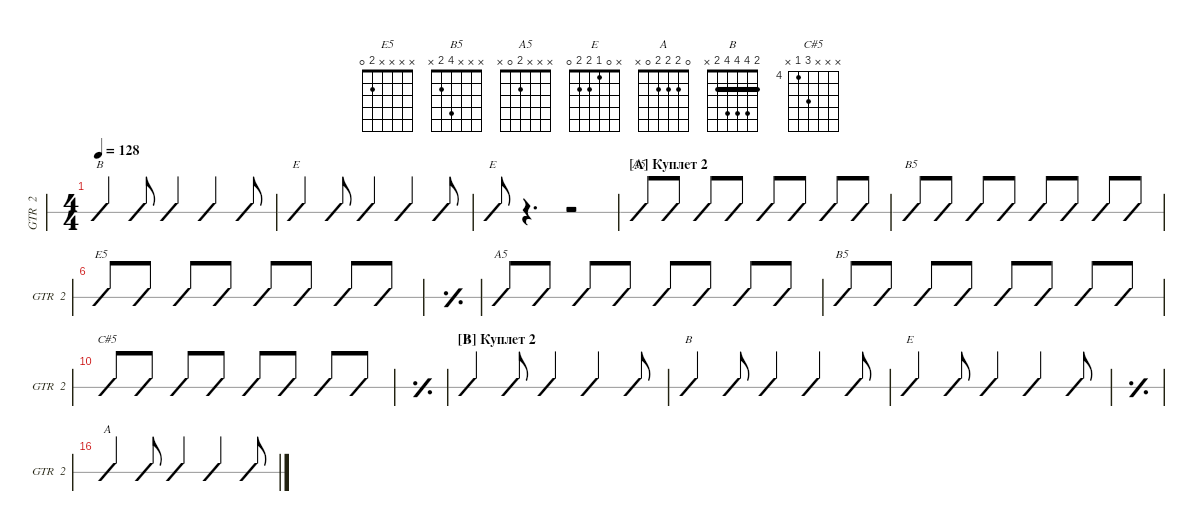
\defaultSystemsLayout 4
\hideDynamics
\bracketExtendMode groupsimilarinstruments
\singleTrackTrackNamePolicy allsystems
\multiTrackTrackNamePolicy allsystems
\otherSystemsTrackNameOrientation horizontal
\defaultBarNumberDisplay FirstOfSystem
\track ("Electric Guitar 2" "GTR  2") {instrument electricguitarclean}
\staff {slash}
\tuning (E4 B3 G3 D3 A2 E2)
\chord ("E5" x x x x 2 0)
\chord ("B5" x x x 4 2 x)
\chord ("A5" x x x 2 0 x)
\chord ("E" x 0 1 2 2 0)
\chord ("A" 0 2 2 2 0 x)
\chord ("B" 2 4 4 4 2 x) {barre 2}
\chord ("C#5" x x x 6 4 x) {firstfret 4}
\ts (4 4)
\tempo 128
\clef g2
\ks e
(2.5 4.4 4.3 4.2 2.1).4{ch "B" dy mf} (2.5 4.4 4.3 4.2 2.1).8 (2.5 4.4 4.3 4.2 2.1).4 (2.5 4.4 4.3 4.2 2.1).4 (2.5 4.4 4.3 4.2 2.1).8 |
(0.6 2.5 2.4 1.3 0.2).4{ch "E"} (0.6 2.5 2.4 1.3 0.2).8 (0.6 2.5 2.4 1.3 0.2).4 (0.6 2.5 2.4 1.3 0.2).4 (0.6 2.5 2.4 1.3 0.2).8 |
(0.6 2.5 2.4 1.3 0.2).8{ch "E"} r.4{d} r.2 |
\section ("A" "Куплет 2")
(0.5{pm} 2.4{pm}).8{ch "A5"} (0.5{pm} 2.4{pm}).8 (0.5{pm} 2.4{pm}).8 (0.5{pm} 2.4{pm}).8 (0.5{pm} 2.4{pm}).8 (0.5{pm} 2.4{pm}).8 (0.5{pm} 2.4{pm}).8 (0.5{pm} 2.4{pm}).8 |
(2.5{pm} 4.4{pm}).8{ch "B5"} (2.5{pm} 4.4{pm}).8 (2.5{pm} 4.4{pm}).8 (2.5{pm} 4.4{pm}).8 (2.5{pm} 4.4{pm}).8 (2.5{pm} 4.4{pm}).8 (2.5{pm} 4.4{pm}).8 (2.5{pm} 4.4{pm}).8 |
(0.6{pm} 2.5{pm}).8{ch "E5"} (0.6{pm} 2.5{pm}).8 (0.6{pm} 2.5{pm}).8 (0.6{pm} 2.5{pm}).8 (0.6{pm} 2.5{pm}).8 (0.6{pm} 2.5{pm}).8 (0.6{pm} 2.5{pm}).8 (0.6{pm} 2.5{pm}).8 |
\simile simple
|
\simile none
(0.5{pm} 2.4{pm}).8{ch "A5"} (0.5{pm} 2.4{pm}).8 (0.5{pm} 2.4{pm}).8 (0.5{pm} 2.4{pm}).8 (0.5{pm} 2.4{pm}).8 (0.5{pm} 2.4{pm}).8 (0.5{pm} 2.4{pm}).8 (0.5{pm} 2.4{pm}).8 |
(2.5{pm} 4.4{pm}).8{ch "B5"} (2.5{pm} 4.4{pm}).8 (2.5{pm} 4.4{pm}).8 (2.5{pm} 4.4{pm}).8 (2.5{pm} 4.4{pm}).8 (2.5{pm} 4.4{pm}).8 (2.5{pm} 4.4{pm}).8 (2.5{pm} 4.4{pm}).8 |
(4.5{pm} 6.4{pm}).8{ch "C#5"} (4.5{pm} 6.4{pm}).8 (4.5{pm} 6.4{pm}).8 (4.5{pm} 6.4{pm}).8 (4.5{pm} 6.4{pm}).8 (4.5{pm} 6.4{pm}).8 (4.5{pm} 6.4{pm}).8 (4.5{pm} 6.4{pm}).8 |
\simile simple
|
\section ("B" "Куплет 2")
\simile none
(0.5 2.4 2.3 2.2 0.1).4{ch "A"} (0.5 2.4 2.3 2.2 0.1).8 (0.5 2.4 2.3 2.2 0.1).4 (0.5 2.4 2.3 2.2 0.1).4 (0.5 2.4 2.3 2.2 0.1).8 |
(2.5 4.4 4.3 4.2 2.1).4{ch "B"} (2.5 4.4 4.3 4.2 2.1).8 (2.5 4.4 4.3 4.2 2.1).4 (2.5 4.4 4.3 4.2 2.1).4 (2.5 4.4 4.3 4.2 2.1).8 |
(0.6 2.5 2.4 1.3 0.2).4{ch "E"} (0.6 2.5 2.4 1.3 0.2).8 (0.6 2.5 2.4 1.3 0.2).4 (0.6 2.5 2.4 1.3 0.2).4 (0.6 2.5 2.4 1.3 0.2).8 |
\simile simple
|
\simile none
(0.5 2.4 2.3 2.2 0.1).4{ch "A"} (0.5 2.4 2.3 2.2 0.1).8 (0.5 2.4 2.3 2.2 0.1).4 (0.5 2.4 2.3 2.2 0.1).4 (0.5 2.4 2.3 2.2 0.1).8
